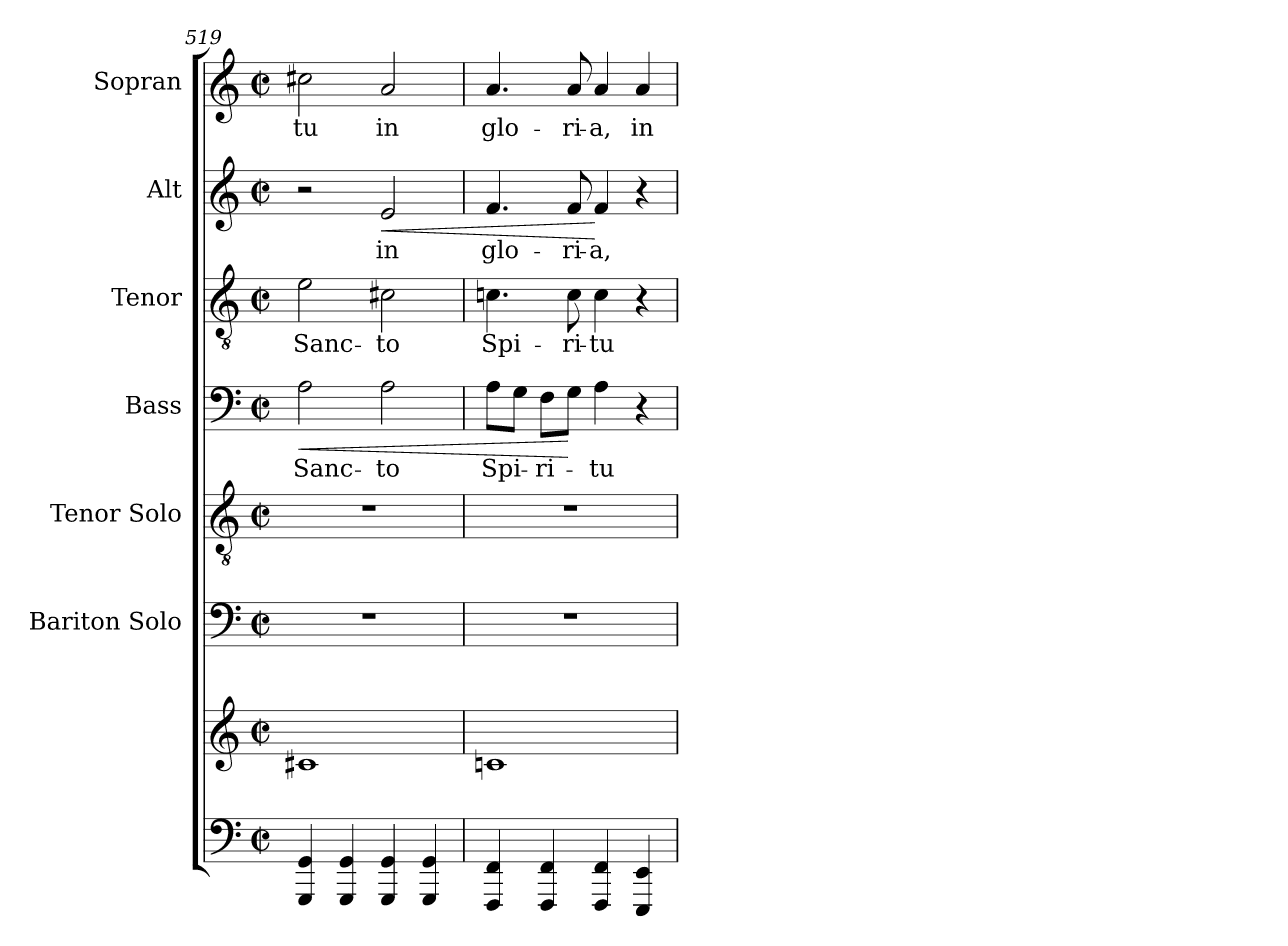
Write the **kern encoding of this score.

**kern	**kern	**kern	**kern	**kern	**text	**dynam	**kern	**text	**kern	**text	**dynam	**kern	**text
*part7	*part7	*part6	*part5	*part4	*part4	*part4	*part3	*part3	*part2	*part2	*part2	*part1	*part1
*staff8	*staff7	*staff6	*staff5	*staff4	*staff4	*staff4	*staff3	*staff3	*staff2	*staff2	*staff2	*staff1	*staff1
*	*	*I"Bariton Solo	*I"Tenor Solo	*I"Bass	*	*	*I"Tenor	*	*I"Alt	*	*	*I"Sopran	*
*	*	*	*	*I'B.	*	*	*I'T.	*	*I'A.	*	*	*I'S.	*
*clefF4	*clefG2	*clefF4	*clefGv2	*clefF4	*	*	*clefGv2	*	*clefG2	*	*	*clefG2	*
*k[]	*k[]	*k[]	*k[]	*k[]	*	*	*k[]	*	*k[]	*	*	*k[]	*
*C:	*C:	*C:	*C:	*C:	*	*	*C:	*	*C:	*	*	*C:	*
*M2/2	*M2/2	*M2/2	*M2/2	*M2/2	*	*	*M2/2	*	*M2/2	*	*	*M2/2	*
*met(c|)	*met(c|)	*met(c|)	*met(c|)	*met(c|)	*	*	*met(c|)	*	*met(c|)	*	*	*met(c|)	*
=519	=519	=519	=519	=519	=519	=519	=519	=519	=519	=519	=519	=519	=519
!	!	!	!	!	!LO:LY:b	!LO:HP:b	!	!LO:LY:b	!	!	!	!	!LO:LY:b
4GGG/ 4GG/	1c#X	1r	1r	2A\	Sanc-	<	2e\	Sanc-	2r	.	.	2cc#X\	-tu
4GGG/ 4GG/	.	.	.	.	.	.	.	.	.	.	.	.	.
!	!	!	!	!	!LO:LY:b	!	!	!LO:LY:b	!	!LO:LY:b	!LO:HP:b	!	!LO:LY:b
4GGG/ 4GG/	.	.	.	2A\	-to	.	2c#X\	-to	2e/	in	<	2a/	in
4GGG/ 4GG/	.	.	.	.	.	.	.	.	.	.	.	.	.
=520	=520	=520	=520	=520	=520	=520	=520	=520	=520	=520	=520	=520	=520
!	!	!	!	!	!LO:LY:b	!	!	!LO:LY:b	!	!LO:LY:b	!	!	!LO:LY:b
4FFF/ 4FF/	1cn	1r	1r	8A\L	Spi-	.	4.cn\	Spi-	4.f/	glo-	.	4.a/	glo-
.	.	.	.	8G\J	.	.	.	.	.	.	.	.	.
!	!	!	!	!	!LO:LY:b	!	!	!	!	!	!	!	!
4FFF/ 4FF/	.	.	.	8F\L	-ri-	.	.	.	.	.	.	.	.
!	!	!	!	!	!	!	!	!LO:LY:b	!	!LO:LY:b	!	!	!LO:LY:b
.	.	.	.	8G\J	.	[	8c\	-ri-	8f/	-ri-	.	8a/	-ri-
!	!	!	!	!	!LO:LY:b	!	!	!LO:LY:b	!	!LO:LY:b	!	!	!LO:LY:b
4FFF/ 4FF/	.	.	.	4A\	-tu	.	4c\	-tu	4f/	-a,	[	4a/	-a,
!	!	!	!	!	!	!	!	!	!	!	!	!	!LO:LY:b
4EEE/ 4EE/	.	.	.	4r	.	.	4r	.	4r	.	.	4a/	in
=	=	=	=	=	=	=	=	=	=	=	=	=	=
*-	*-	*-	*-	*-	*-	*-	*-	*-	*-	*-	*-	*-	*-
